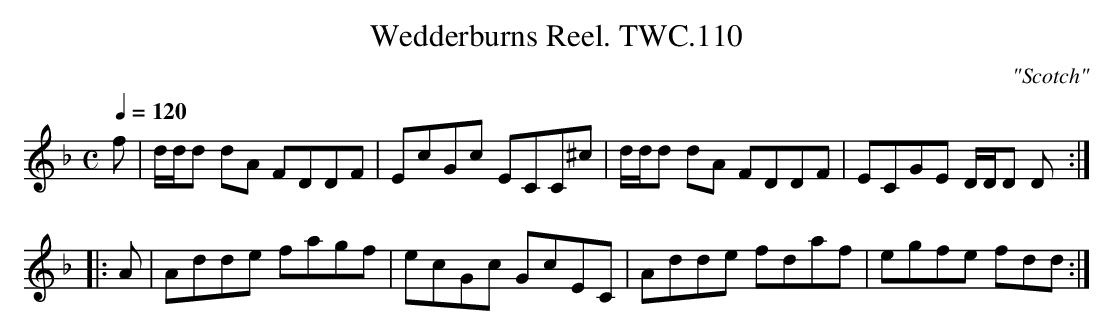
X:1
T:Wedderburns Reel. TWC.110
M:C
L:1/8
Q:1/4=120
C:"Scotch"
K:Dm
f|d/d/d dA FDDF|EcGc ECC^c|d/d/d dA FDDF|ECGE D/D/D D:|
|:A|Adde fagf|ecGc GcEC|Adde fdaf|egfe fdd:|
